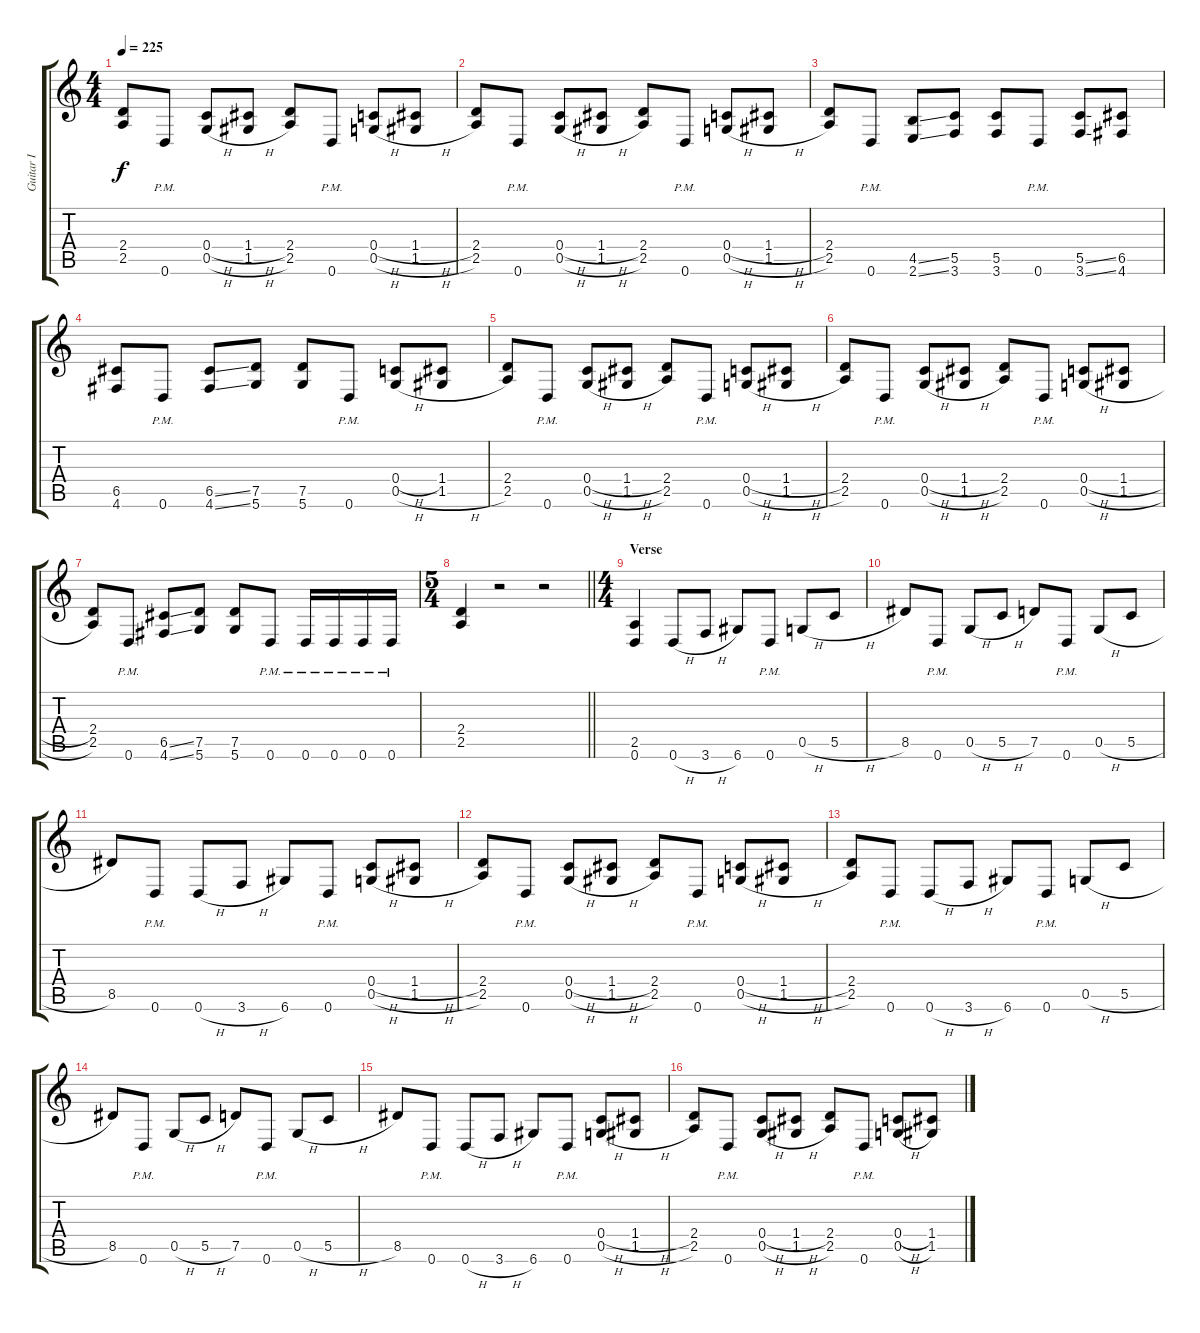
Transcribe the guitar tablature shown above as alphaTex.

\track ("Guitar I" "Guitar I") {instrument distortionguitar}
\staff {score tabs}
\tuning (D4 A3 F3 C3 G2 D2) {hide}
\ts (4 4)
\tempo 225
\clef g2
\ks c
(2.4 2.5).8{dy f} 0.6{pm}.8 (0.4{h} 0.5{h}).8 (1.4{h} 1.5{h}).8 (2.4 2.5).8 0.6{pm}.8 (0.4{h} 0.5{h}).8 (1.4{h} 1.5{h}).8 |
(2.4 2.5).8 0.6{pm}.8 (0.4{h} 0.5{h}).8 (1.4{h} 1.5{h}).8 (2.4 2.5).8 0.6{pm}.8 (0.4{h} 0.5{h}).8 (1.4{h} 1.5{h}).8 |
(2.4 2.5).8 0.6{pm}.8 (4.5{ss} 2.6{ss}).8 (5.5 3.6).8 (5.5 3.6).8 0.6{pm}.8 (5.5{ss} 3.6{ss}).8 (6.5 4.6).8 |
(6.5 4.6).8 0.6{pm}.8 (6.5{ss} 4.6{ss}).8 (7.5 5.6).8 (7.5 5.6).8 0.6{pm}.8 (0.4{h} 0.5{h}).8 (1.4 1.5{h}).8 |
(2.4 2.5).8 0.6{pm}.8 (0.4{h} 0.5{h}).8 (1.4{h} 1.5{h}).8 (2.4 2.5).8 0.6{pm}.8 (0.4{h} 0.5{h}).8 (1.4{h} 1.5{h}).8 |
(2.4 2.5).8 0.6{pm}.8 (0.4{h} 0.5{h}).8 (1.4{h} 1.5{h}).8 (2.4 2.5).8 0.6{pm}.8 (0.4{h} 0.5{h}).8 (1.4{h} 1.5{h}).8 |
(2.4 2.5).8 0.6{pm}.8 (6.5{ss} 4.6{ss}).8 (7.5 5.6).8 (7.5 5.6).8 0.6{pm}.8 0.6{pm}.16 0.6{pm}.16 0.6{pm}.16 0.6{pm}.16 |
\ts (5 4)
\barLineRight lightlight
(2.4 2.5).4 r.2 r.2 |
\ts (4 4)
\section ("" "Verse")
(2.5 0.6).4 0.6{h}.8 3.6{h}.8 6.6.8 0.6{pm}.8 0.5{h}.8 5.5{h}.8 |
8.5.8 0.6{pm}.8 0.5{h}.8 5.5{h}.8 7.5.8 0.6{pm}.8 0.5{h}.8 5.5{h}.8 |
8.5.8 0.6{pm}.8 0.6{h}.8 3.6{h}.8 6.6.8 0.6{pm}.8 (0.4{h} 0.5{h}).8 (1.4{h} 1.5{h}).8 |
(2.4 2.5).8 0.6{pm}.8 (0.4{h} 0.5{h}).8 (1.4{h} 1.5{h}).8 (2.4 2.5).8 0.6{pm}.8 (0.4{h} 0.5{h}).8 (1.4{h} 1.5{h}).8 |
(2.4 2.5).8 0.6{pm}.8 0.6{h}.8 3.6{h}.8 6.6.8 0.6{pm}.8 0.5{h}.8 5.5{h}.8 |
8.5.8 0.6{pm}.8 0.5{h}.8 5.5{h}.8 7.5.8 0.6{pm}.8 0.5{h}.8 5.5{h}.8 |
8.5.8 0.6{pm}.8 0.6{h}.8 3.6{h}.8 6.6.8 0.6{pm}.8 (0.4{h} 0.5{h}).8 (1.4{h} 1.5{h}).8 |
(2.4 2.5).8 0.6{pm}.8 (0.4{h} 0.5{h}).8 (1.4{h} 1.5{h}).8 (2.4 2.5).8 0.6{pm}.8 (0.4{h} 0.5{h}).8 (1.4{h} 1.5{h}).8
